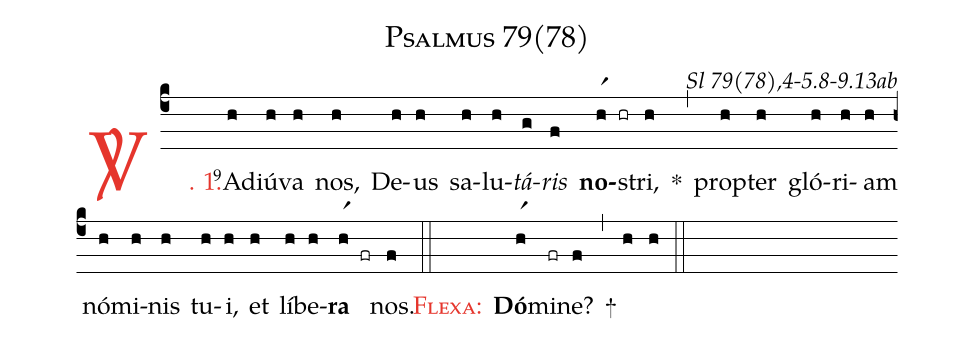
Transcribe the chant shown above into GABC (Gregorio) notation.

name: Psalmus 79(78);
commentary: Sl 79(78),4-5.8-9.13ab;
%%
(c4)

<c><sp>V/</sp>. 1.</c>() <v>\VSup{9}</v>Ad(h)iú(h)va(h) nos,(h) De(h)us(h) sa(h)lu(h)<i>tá</i>(g)<i>ris</i>(f) <b>no</b>(hr1 hr)stri,(h) *(,) prop(h)ter(h) gló(h)ri(h)am(h) nó(h)mi(h)nis(h) tu(h)i,(h) et(h) lí(h)be(h)<b>ra</b>(hr1 fr) nos.(f)

(::)

<c><sc>Flexa</sc>:</c>() <b>Dó</b>(hr1)mi(fr)ne?(f) +(,) (h) (h)

(::)
